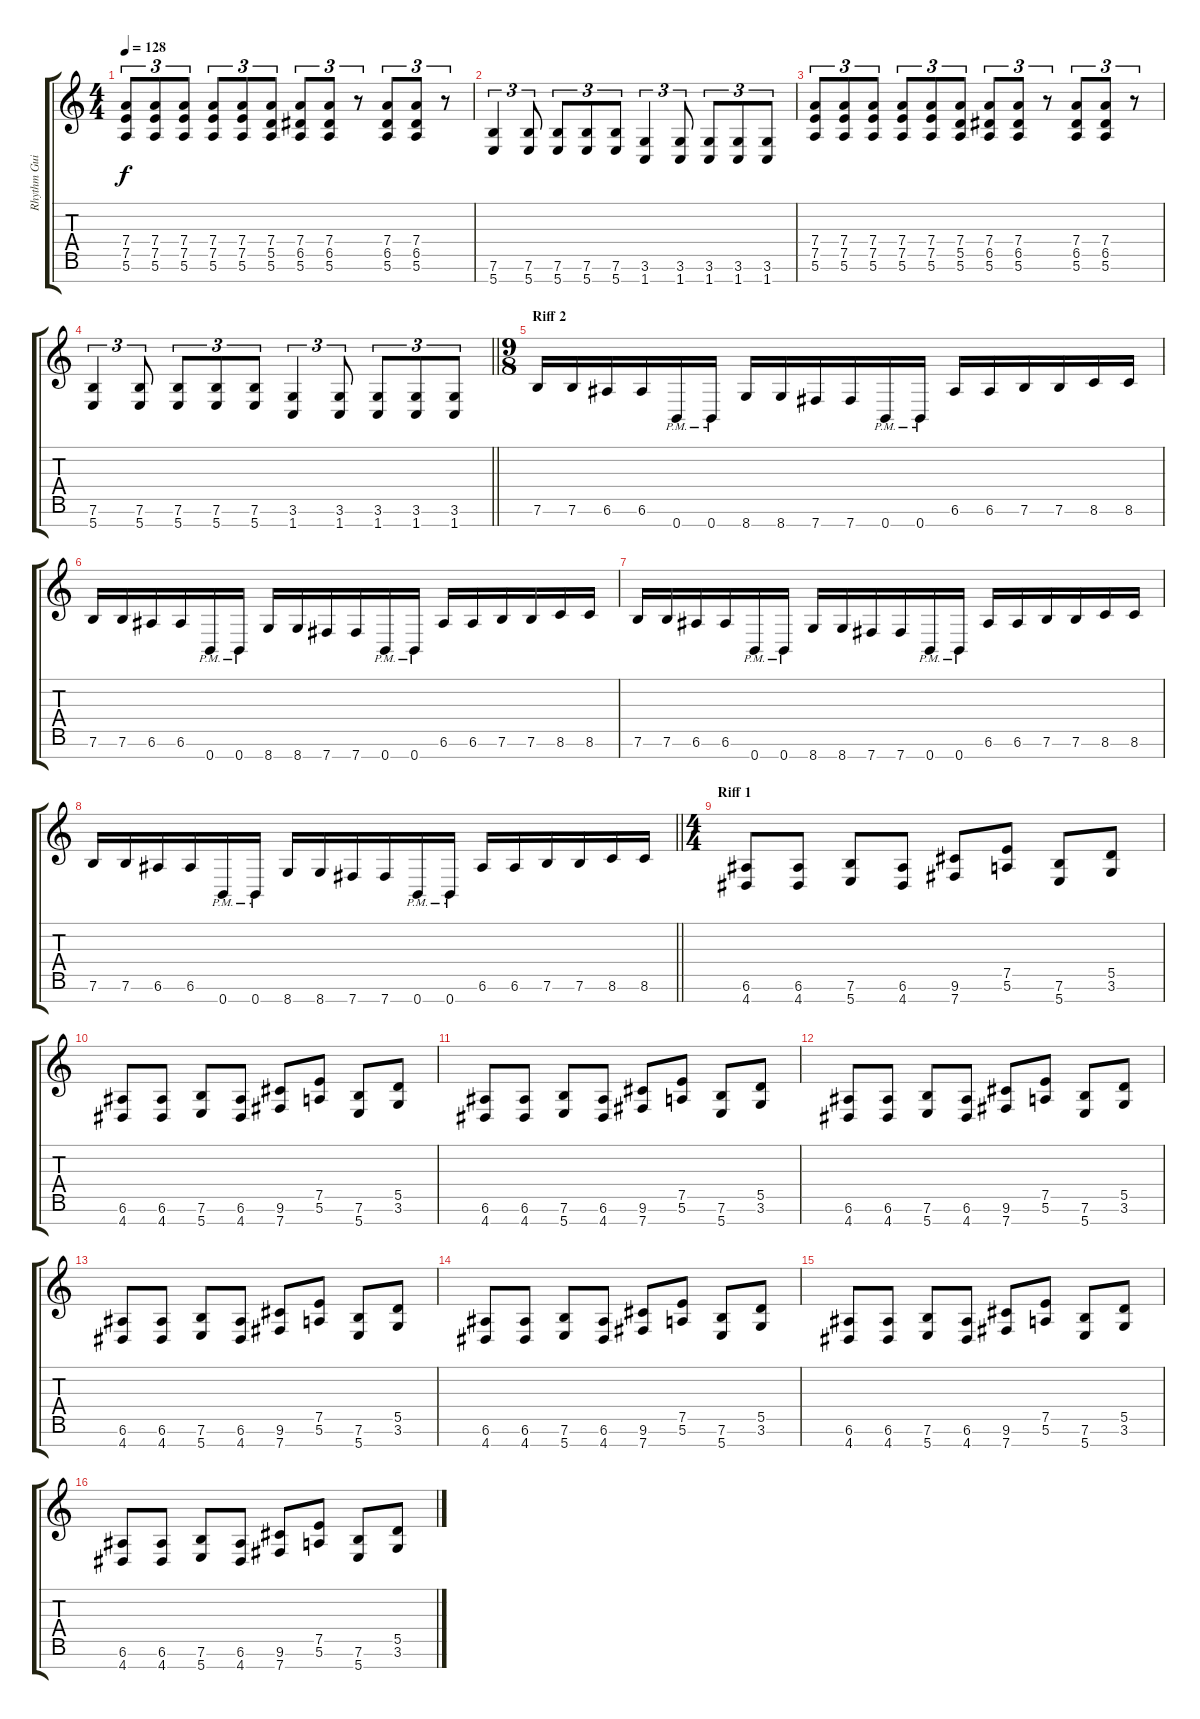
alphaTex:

\track ("Rhythm Guitar 1" "Rhythm Gui") {instrument distortionguitar}
\staff {score tabs}
\tuning (E4 B3 G3 D3 A2 E2 B1) {hide}
\ts (4 4)
\tempo 128
\clef g2
\ks c
(7.4 7.5 5.6).8{tu (3 2) dy f} (7.4 7.5 5.6).8{tu (3 2)} (7.4 7.5 5.6).8{tu (3 2)} (7.4 7.5 5.6).8{tu (3 2)} (7.4 7.5 5.6).8{tu (3 2)} (7.4 5.5 5.6).8{tu (3 2)} (7.4 6.5 5.6).8{tu (3 2)} (7.4 6.5 5.6).8{tu (3 2)} r.8{tu (3 2)} (7.4 6.5 5.6).8{tu (3 2)} (7.4 6.5 5.6).8{tu (3 2)} r.8{tu (3 2)} |
(7.6 5.7).4{tu (3 2)} (7.6 5.7).8{tu (3 2)} (7.6 5.7).8{tu (3 2)} (7.6 5.7).8{tu (3 2)} (7.6 5.7).8{tu (3 2)} (3.6 1.7).4{tu (3 2)} (3.6 1.7).8{tu (3 2)} (3.6 1.7).8{tu (3 2)} (3.6 1.7).8{tu (3 2)} (3.6 1.7).8{tu (3 2)} |
(7.4 7.5 5.6).8{tu (3 2)} (7.4 7.5 5.6).8{tu (3 2)} (7.4 7.5 5.6).8{tu (3 2)} (7.4 7.5 5.6).8{tu (3 2)} (7.4 7.5 5.6).8{tu (3 2)} (7.4 5.5 5.6).8{tu (3 2)} (7.4 6.5 5.6).8{tu (3 2)} (7.4 6.5 5.6).8{tu (3 2)} r.8{tu (3 2)} (7.4 6.5 5.6).8{tu (3 2)} (7.4 6.5 5.6).8{tu (3 2)} r.8{tu (3 2)} |
\barLineRight lightlight
(7.6 5.7).4{tu (3 2)} (7.6 5.7).8{tu (3 2)} (7.6 5.7).8{tu (3 2)} (7.6 5.7).8{tu (3 2)} (7.6 5.7).8{tu (3 2)} (3.6 1.7).4{tu (3 2)} (3.6 1.7).8{tu (3 2)} (3.6 1.7).8{tu (3 2)} (3.6 1.7).8{tu (3 2)} (3.6 1.7).8{tu (3 2)} |
\ts (9 8)
\section ("" "Riff 2")
7.6.16 7.6.16 6.6.16 6.6.16 0.7{pm}.16 0.7{pm}.16 8.7.16 8.7.16 7.7.16 7.7.16 0.7{pm}.16 0.7{pm}.16 6.6.16 6.6.16 7.6.16 7.6.16 8.6.16 8.6.16 |
7.6.16 7.6.16 6.6.16 6.6.16 0.7{pm}.16 0.7{pm}.16 8.7.16 8.7.16 7.7.16 7.7.16 0.7{pm}.16 0.7{pm}.16 6.6.16 6.6.16 7.6.16 7.6.16 8.6.16 8.6.16 |
7.6.16 7.6.16 6.6.16 6.6.16 0.7{pm}.16 0.7{pm}.16 8.7.16 8.7.16 7.7.16 7.7.16 0.7{pm}.16 0.7{pm}.16 6.6.16 6.6.16 7.6.16 7.6.16 8.6.16 8.6.16 |
\barLineRight lightlight
7.6.16 7.6.16 6.6.16 6.6.16 0.7{pm}.16 0.7{pm}.16 8.7.16 8.7.16 7.7.16 7.7.16 0.7{pm}.16 0.7{pm}.16 6.6.16 6.6.16 7.6.16 7.6.16 8.6.16 8.6.16 |
\ts (4 4)
\section ("" "Riff 1")
(6.6 4.7).8 (6.6 4.7).8 (7.6 5.7).8 (6.6 4.7).8 (9.6 7.7).8 (7.5 5.6).8 (7.6 5.7).8 (5.5 3.6).8 |
(6.6 4.7).8 (6.6 4.7).8 (7.6 5.7).8 (6.6 4.7).8 (9.6 7.7).8 (7.5 5.6).8 (7.6 5.7).8 (5.5 3.6).8 |
(6.6 4.7).8 (6.6 4.7).8 (7.6 5.7).8 (6.6 4.7).8 (9.6 7.7).8 (7.5 5.6).8 (7.6 5.7).8 (5.5 3.6).8 |
(6.6 4.7).8 (6.6 4.7).8 (7.6 5.7).8 (6.6 4.7).8 (9.6 7.7).8 (7.5 5.6).8 (7.6 5.7).8 (5.5 3.6).8 |
(6.6 4.7).8 (6.6 4.7).8 (7.6 5.7).8 (6.6 4.7).8 (9.6 7.7).8 (7.5 5.6).8 (7.6 5.7).8 (5.5 3.6).8 |
(6.6 4.7).8 (6.6 4.7).8 (7.6 5.7).8 (6.6 4.7).8 (9.6 7.7).8 (7.5 5.6).8 (7.6 5.7).8 (5.5 3.6).8 |
(6.6 4.7).8 (6.6 4.7).8 (7.6 5.7).8 (6.6 4.7).8 (9.6 7.7).8 (7.5 5.6).8 (7.6 5.7).8 (5.5 3.6).8 |
(6.6 4.7).8 (6.6 4.7).8 (7.6 5.7).8 (6.6 4.7).8 (9.6 7.7).8 (7.5 5.6).8 (7.6 5.7).8 (5.5 3.6).8
